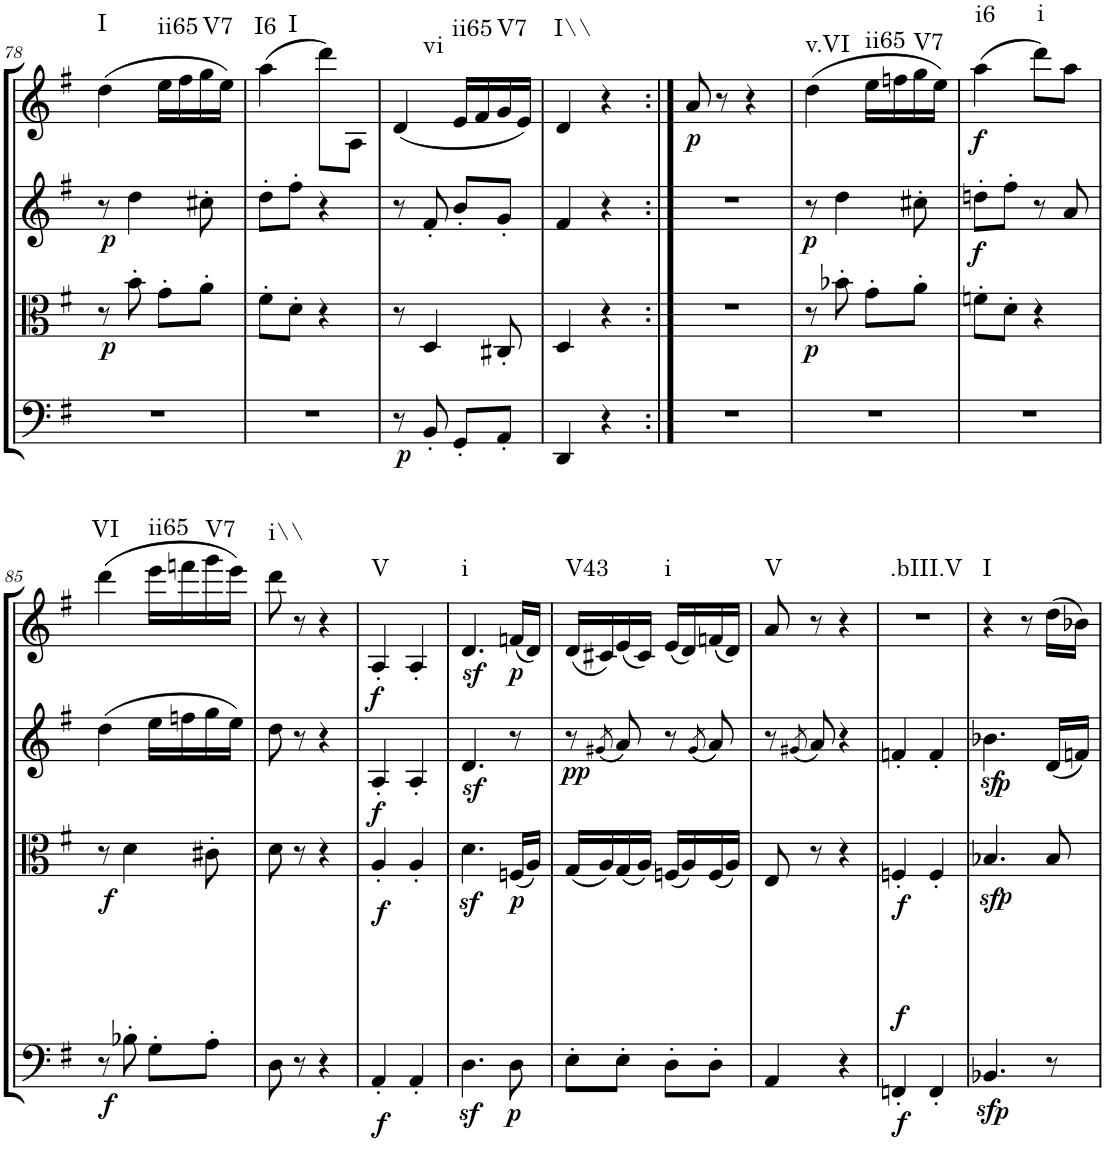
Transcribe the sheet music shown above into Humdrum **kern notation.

**kern	**dynam	**kern	**dynam	**kern	**dynam	**kern	**dynam	**harte
*part4	*part4	*part3	*part3	*part2	*part2	*part1	*part1	*part1
*staff4	*staff4	*staff3	*staff3	*staff2	*staff2	*staff1	*staff1	*
*I"Cello	*	*I"Viola	*	*I"2nd Violin	*	*I"1st Violin	*	*
*	*	*I'Vla	*	*I'Vln	*	*I'Vln	*	*
!!LO:PB:g=z
*clefF4	*	*clefC3	*	*clefG2	*	*clefG2	*	*
*k[f#]	*	*k[f#]	*	*k[f#]	*	*k[f#]	*	*
*G:	*	*G:	*	*G:	*	*G:	*	*
*M2/4	*	*M2/4	*	*M2/4	*	*M2/4	*	*
=78	=78	=78	=78	=78	=78	=78	=78	=78
!	!	!	!LO:DY:b	!	!LO:DY:b	!	!	!LO:H:kt=I
2r	.	8r	p	8r	p	(4dd\	.	N
.	.	8b'\	.	4dd\	.	.	.	.
!	!	!	!	!	!	!	!	!LO:H:kt=ii65
.	.	8g'\L	.	.	.	16ee\LL	.	N
.	.	.	.	.	.	16ff#\	.	.
!	!	!	!	!	!	!	!	!LO:H:kt=V7
.	.	8a'\J	.	8cc#X'\	.	16gg\	.	N
.	.	.	.	.	.	16ee\JJ)	.	.
=79	=79	=79	=79	=79	=79	=79	=79	=79
!	!	!	!	!	!	!	!	!LO:H:n=1:kt=I6
!	!	!	!	!	!	!	!	!LO:H:n=2:kt=I
2r	.	8f#'\L	.	8dd'\L	.	(4aa\	.	N N
.	.	8d'\J	.	8ff#'\J	.	.	.	.
.	.	4r	.	4r	.	8ddd\L)	.	.
.	.	.	.	.	.	8A\J	.	.
=80	=80	=80	=80	=80	=80	=80	=80	=80
!	!LO:DY:b	!	!	!	!	!	!	!LO:H:kt=vi
8r	p	8r	.	8r	.	(4d/	.	N
8BB'/	.	4D/	.	8f#'/	.	.	.	.
!	!	!	!	!	!	!	!	!LO:H:kt=ii65
8GG'/L	.	.	.	8b'/L	.	16e/LL	.	N
.	.	.	.	.	.	16f#/	.	.
!	!	!	!	!	!	!	!	!LO:H:kt=V7
8AA'/J	.	8C#X'/	.	8g'/J	.	16g/	.	N
.	.	.	.	.	.	16e/JJ)	.	.
=81	=81	=81	=81	=81	=81	=81	=81	=81
!	!	!	!	!	!	!	!	!LO:H:kt=I\\
4DD/	.	4D/	.	4f#/	.	4d/	.	N
4r	.	4r	.	4r	.	4r	.	.
=82:|!	=82:|!	=82:|!	=82:|!	=82:|!	=82:|!	=82:|!	=82:|!	=82:|!
!	!	!	!	!	!	!	!LO:DY:b	!
2r	.	2r	.	2r	.	8a/	p	.
.	.	.	.	.	.	8r	.	.
.	.	.	.	.	.	4r	.	.
=83	=83	=83	=83	=83	=83	=83	=83	=83
!	!	!	!LO:DY:b	!	!LO:DY:b	!	!	!LO:H:kt=v.VI
2r	.	8r	p	8r	p	(4dd\	.	N
.	.	8b-X'\	.	4dd\	.	.	.	.
!	!	!	!	!	!	!	!	!LO:H:kt=ii65
.	.	8g'\L	.	.	.	16ee\LL	.	N
.	.	.	.	.	.	16ffn\	.	.
!	!	!	!	!	!	!	!	!LO:H:kt=V7
.	.	8a'\J	.	8cc#X'\	.	16gg\	.	N
.	.	.	.	.	.	16ee\JJ)	.	.
=84	=84	=84	=84	=84	=84	=84	=84	=84
!	!	!	!	!	!LO:DY:b	!	!LO:DY:b	!LO:H:kt=i6
2r	.	8fn'\L	.	8ddn'\L	f	(4aa\	f	N
.	.	8d'\J	.	8ff#'\J	.	.	.	.
!	!	!	!	!	!	!	!	!LO:H:kt=i
.	.	4r	.	8r	.	8ddd\L)	.	N
.	.	.	.	8a/	.	8aa\J	.	.
!!LO:LB:g=z
=85	=85	=85	=85	=85	=85	=85	=85	=85
!	!	!	!	!	!	!	!	!LO:H:kt=VI
8r	.	8r	.	(4dd\	.	(4ddd\	.	N
!	!LO:DY:b	!	!LO:DY:b	!	!	!	!	!
8B-X'\	f	4d\	f	.	.	.	.	.
!	!	!	!	!	!	!	!	!LO:H:kt=ii65
8G'\L	.	.	.	16ee\LL	.	16eee\LL	.	N
.	.	.	.	16ffn\	.	16fffn\	.	.
!	!	!	!	!	!	!	!	!LO:H:kt=V7
8A'\J	.	8c#X'\	.	16gg\	.	16ggg\	.	N
.	.	.	.	16ee\JJ)	.	16eee\JJ)	.	.
=86	=86	=86	=86	=86	=86	=86	=86	=86
!	!	!	!	!	!	!	!	!LO:H:kt=i\\
8D\	.	8d\	.	8dd\	.	8ddd\	.	N
8r	.	8r	.	8r	.	8r	.	.
4r	.	4r	.	4r	.	4r	.	.
=87	=87	=87	=87	=87	=87	=87	=87	=87
!	!LO:DY:b	!	!LO:DY:b	!	!	!	!	!
!	!	!	!LO:DY:n=1:a	!	!LO:DY:a	!	!	!LO:H:kt=V
4AA'/	f	4A'/	f f	4A'/	f	4A'/	.	N
4AA'/	.	4A'/	.	4A'/	.	4A'/	.	.
=88	=88	=88	=88	=88	=88	=88	=88	=88
!	!	!	!	!	!	!	!LO:DY:b	!LO:H:kt=i
4.Dz<\	.	4.dz<\	.	4.dz</	.	4.d/	sf	N
!	!LO:DY:b	!	!LO:DY:b	!	!	!	!LO:DY:b	!
8D\	p	(16Fn/LL	p	8r	.	(16fn/LL	p	.
.	.	16A/JJ)	.	.	.	16d/JJ)	.	.
=89	=89	=89	=89	=89	=89	=89	=89	=89
!	!	!	!	!	!LO:DY:b	!	!	!LO:H:kt=V43
8E'\L	.	(16G/LL	.	8r	pp	(16d/LL	.	N
.	.	16A/)	.	.	.	16c#X/)	.	.
.	.	.	.	(8qg#X/	.	.	.	.
8E'\J	.	(16G/	.	8a/)	.	(16e/	.	.
.	.	16A/JJ)	.	.	.	16c#/JJ)	.	.
!	!	!	!	!	!	!	!	!LO:H:kt=i
8D'\L	.	(16Fn/LL	.	8r	.	(16e/LL	.	N
.	.	16A/)	.	.	.	16d/)	.	.
.	.	.	.	(8qg#/	.	.	.	.
8D'\J	.	(16F/	.	8a/)	.	(16fn/	.	.
.	.	16A/JJ)	.	.	.	16d/JJ)	.	.
=90	=90	=90	=90	=90	=90	=90	=90	=90
!	!	!	!	!	!	!	!	!LO:H:kt=V
4AA/	.	8E/	.	8r	.	8a/	.	N
.	.	.	.	(8qg#X/	.	.	.	.
.	.	8r	.	8a/)	.	8r	.	.
4r	.	4r	.	4r	.	4r	.	.
=91	=91	=91	=91	=91	=91	=91	=91	=91
!	!LO:DY:b	!	!	!	!	!	!	!
!	!LO:DY:n=1:a	!	!	!	!	!	!	!
!	!LO:DY:n=2:a	!	!	!	!	!	!	!LO:H:kt=.bIII.V
4FFn'/	f f f	4Fn'/	.	4fn'/	.	2r	.	N
4FF'/	.	4F'/	.	4f'/	.	.	.	.
=92	=92	=92	=92	=92	=92	=92	=92	=92
!	!LO:DY:b	!	!LO:DY:b	!	!LO:DY:b	!	!	!LO:H:kt=I
4.BB-Xz</	p	4.B-Xz</	p	4.b-Xz<\	p	4r	.	N
.	.	.	.	.	.	8r	.	.
8r	.	8B-/	.	(16d/LL	.	(16dd\LL	.	.
.	.	.	.	16fn/JJ)	.	16b-X\JJ)	.	.
=	=	=	=	=	=	=	=	=
*-	*-	*-	*-	*-	*-	*-	*-	*-
